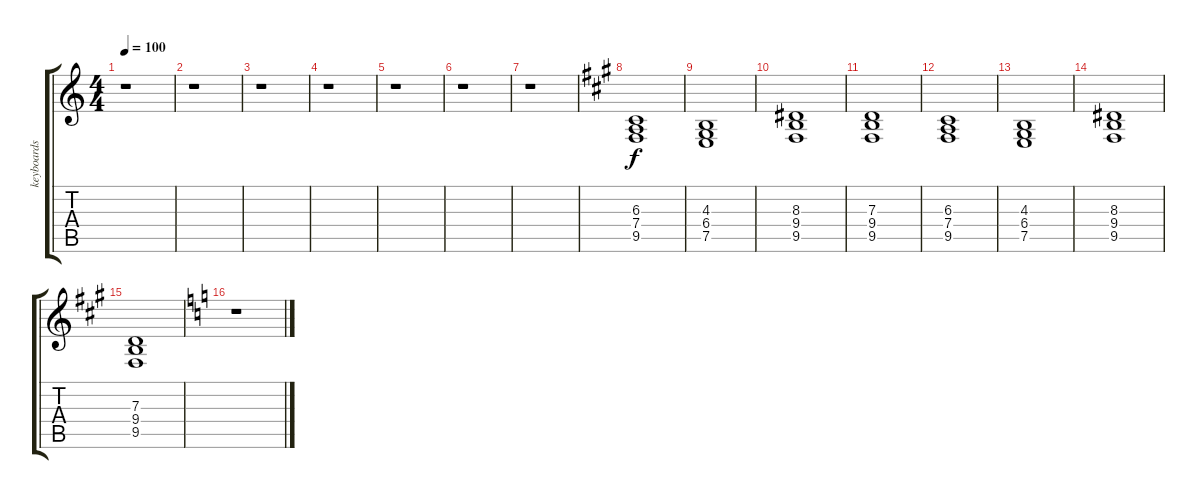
\track ("keyboards" "keyboards") {instrument lead8bassandlead}
\staff {score tabs}
\tuning (E4 B3 G3 D3 A2 E2) {hide}
\ts (4 4)
\tempo 100
\clef g2
\ks aminor
r.1{dy f} |
r.1 |
r.1 |
r.1 |
r.1 |
r.1 |
r.1 |
\ks f#minor
(6.3 7.4 9.5).1 |
(4.3 6.4 7.5).1 |
(8.3 9.4 9.5).1 |
(7.3 9.4 9.5).1 |
(6.3 7.4 9.5).1 |
(4.3 6.4 7.5).1 |
(8.3 9.4 9.5).1 |
(7.3 9.4 9.5).1 |
\ks aminor
r.1
